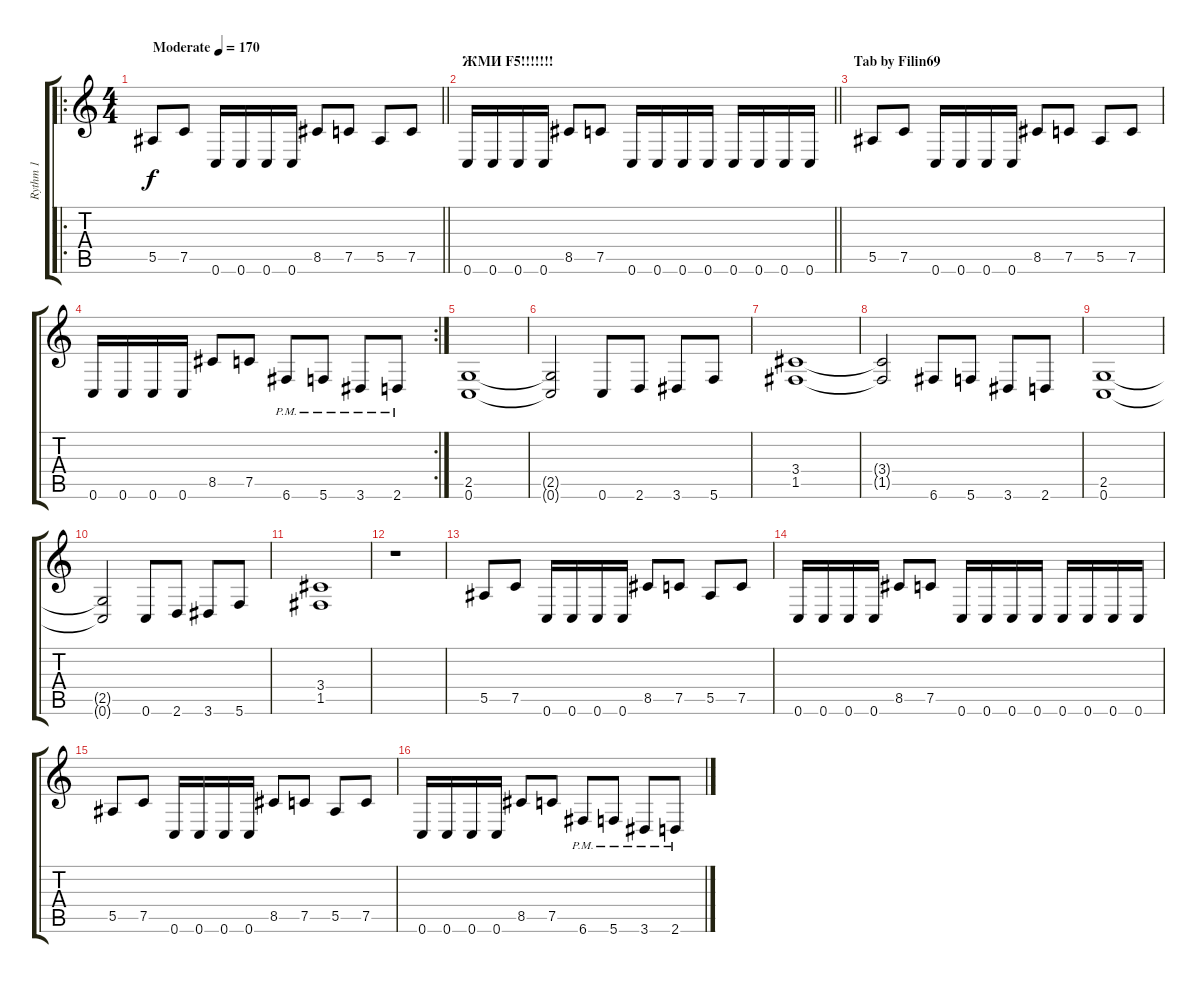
\track ("Rythm 1" "Rythm 1") {instrument distortionguitar}
\staff {score tabs}
\tuning (C4 G3 Eb3 Bb2 F2 C2) {hide}
\ro
\ts (4 4)
\tempo (170 "Moderate")
\clef g2
\barLineRight lightlight
\ks c
5.5.8{dy f instrument distortionguitar} 7.5.8 0.6.16 0.6.16 0.6.16 0.6.16 8.5.8 7.5.8 5.5.8 7.5.8 |
\section ("" "ЖМИ F5!!!!!!!")
\barLineRight lightlight
0.6.16 0.6.16 0.6.16 0.6.16 8.5.8 7.5.8 0.6.16 0.6.16 0.6.16 0.6.16 0.6.16 0.6.16 0.6.16 0.6.16 |
\section ("" "Tab by Filin69")
5.5.8 7.5.8 0.6.16 0.6.16 0.6.16 0.6.16 8.5.8 7.5.8 5.5.8 7.5.8 |
\rc 2
0.6.16 0.6.16 0.6.16 0.6.16 8.5.8 7.5.8 6.6{pm}.8 5.6{pm}.8 3.6{pm}.8 2.6{pm}.8 |
(2.5 0.6).1 |
(2.5{t} 0.6{t}).2 0.6.8 2.6.8 3.6.8 5.6.8 |
(3.4 1.5).1 |
(3.4{t} 1.5{t}).2 6.6.8 5.6.8 3.6.8 2.6.8 |
(2.5 0.6).1 |
(2.5{t} 0.6{t}).2 0.6.8 2.6.8 3.6.8 5.6.8 |
(3.4 1.5).1 |
r.1 |
5.5.8 7.5.8 0.6.16 0.6.16 0.6.16 0.6.16 8.5.8 7.5.8 5.5.8 7.5.8 |
0.6.16 0.6.16 0.6.16 0.6.16 8.5.8 7.5.8 0.6.16 0.6.16 0.6.16 0.6.16 0.6.16 0.6.16 0.6.16 0.6.16 |
5.5.8 7.5.8 0.6.16 0.6.16 0.6.16 0.6.16 8.5.8 7.5.8 5.5.8 7.5.8 |
0.6.16 0.6.16 0.6.16 0.6.16 8.5.8 7.5.8 6.6{pm}.8 5.6{pm}.8 3.6{pm}.8 2.6{pm}.8
